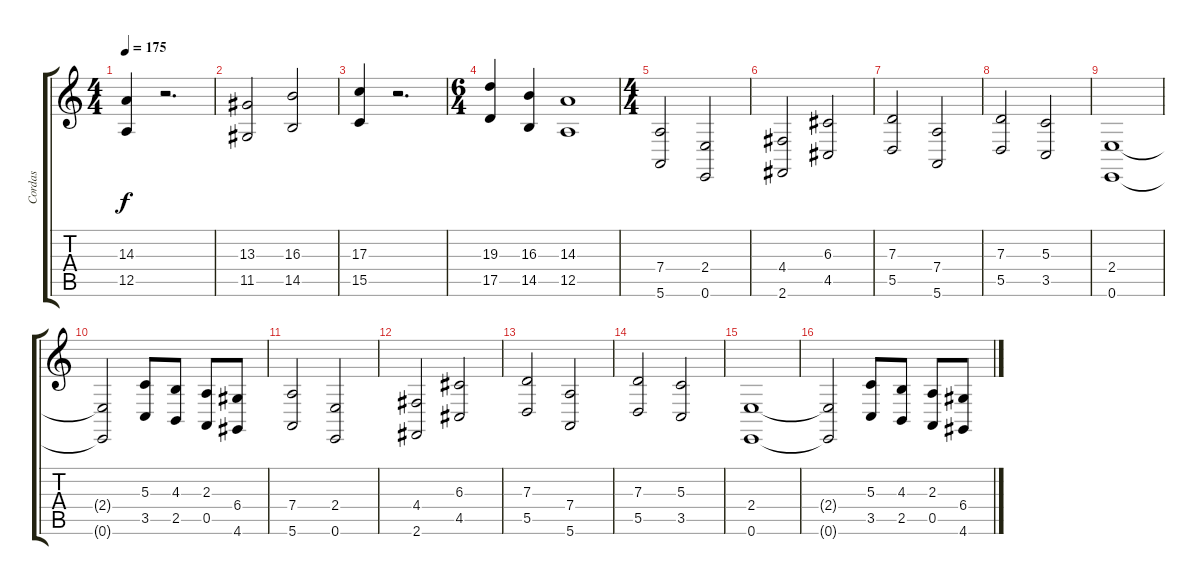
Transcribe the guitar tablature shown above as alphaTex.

\track ("Cordas" "Cordas") {instrument stringensemble1}
\staff {score tabs}
\tuning (E4 B3 G3 D3 A2 E2) {hide}
\ts (4 4)
\tempo 175
\clef g2
\ks c
(14.3 12.5).4{dy f} r.2{d} |
(13.3 11.5).2 (16.3 14.5).2 |
(17.3 15.5).4 r.2{d} |
\ts (6 4)
(19.3 17.5).4 (16.3 14.5).4 (14.3 12.5).1 |
\ts (4 4)
(7.4 5.6).2 (2.4 0.6).2 |
(4.4 2.6).2 (6.3 4.5).2 |
(7.3 5.5).2 (7.4 5.6).2 |
(7.3 5.5).2 (5.3 3.5).2 |
(2.4 0.6).1 |
(2.4{t} 0.6{t}).2 (5.3 3.5).8 (4.3 2.5).8 (2.3 0.5).8 (6.4 4.6).8 |
(7.4 5.6).2 (2.4 0.6).2 |
(4.4 2.6).2 (6.3 4.5).2 |
(7.3 5.5).2 (7.4 5.6).2 |
(7.3 5.5).2 (5.3 3.5).2 |
(2.4 0.6).1 |
(2.4{t} 0.6{t}).2 (5.3 3.5).8 (4.3 2.5).8 (2.3 0.5).8 (6.4 4.6).8
